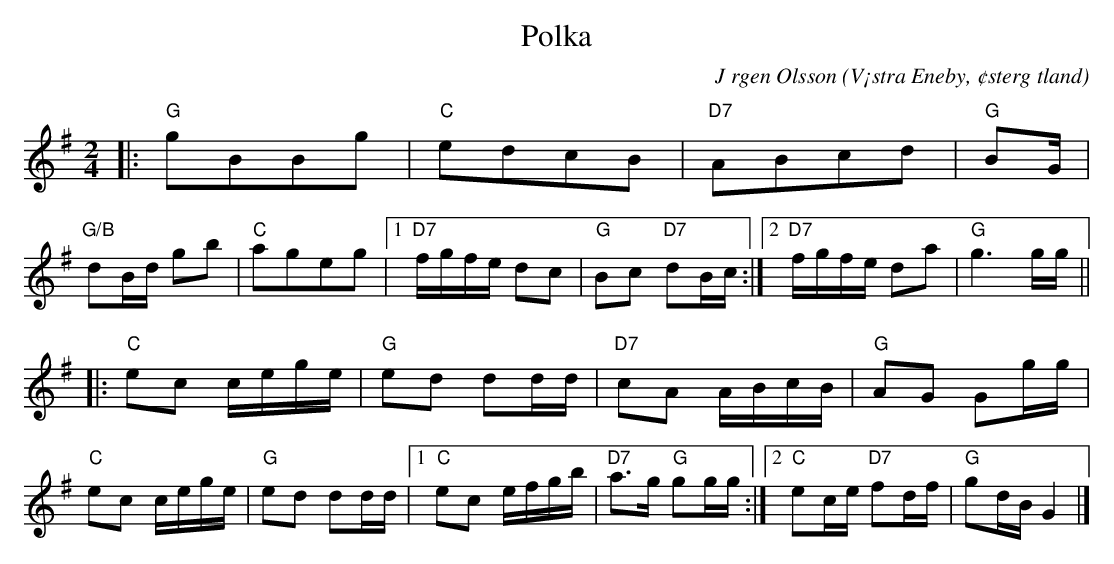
X:1
T:Polka
C:J rgen Olsson
O:V¡stra Eneby, ¢sterg tland
Q:115
M:2/4
L:1/8
K:G
|:"G"gBBg|"C"edcB|"D7"ABcd|"G"BG/2|
"G/B"dB/2d/2 gb|"C"ageg|1"D7"f/g/f/e/ dc|"G" Bc "D7"dB/2c/2 :|2"D7"f/g/f/e/ da|"G" g3 g/2g/2 ||
|:"C"ec c/2e/2g/2e/2 |"G"ed dd/2d/2|"D7"cA A/2B/2c/2B/2|"G"AG Gg/2g/2|
"C"ec c/2e/2g/2e/2 |"G"ed dd/2d/2|1"C"ec e/2f/2g/2b/2|"D7"a>g "G"gg/2g/2 :|2"C"ec/2e/2 "D7"fd/2f/2|"G"gd/2B/2 G2 |]
